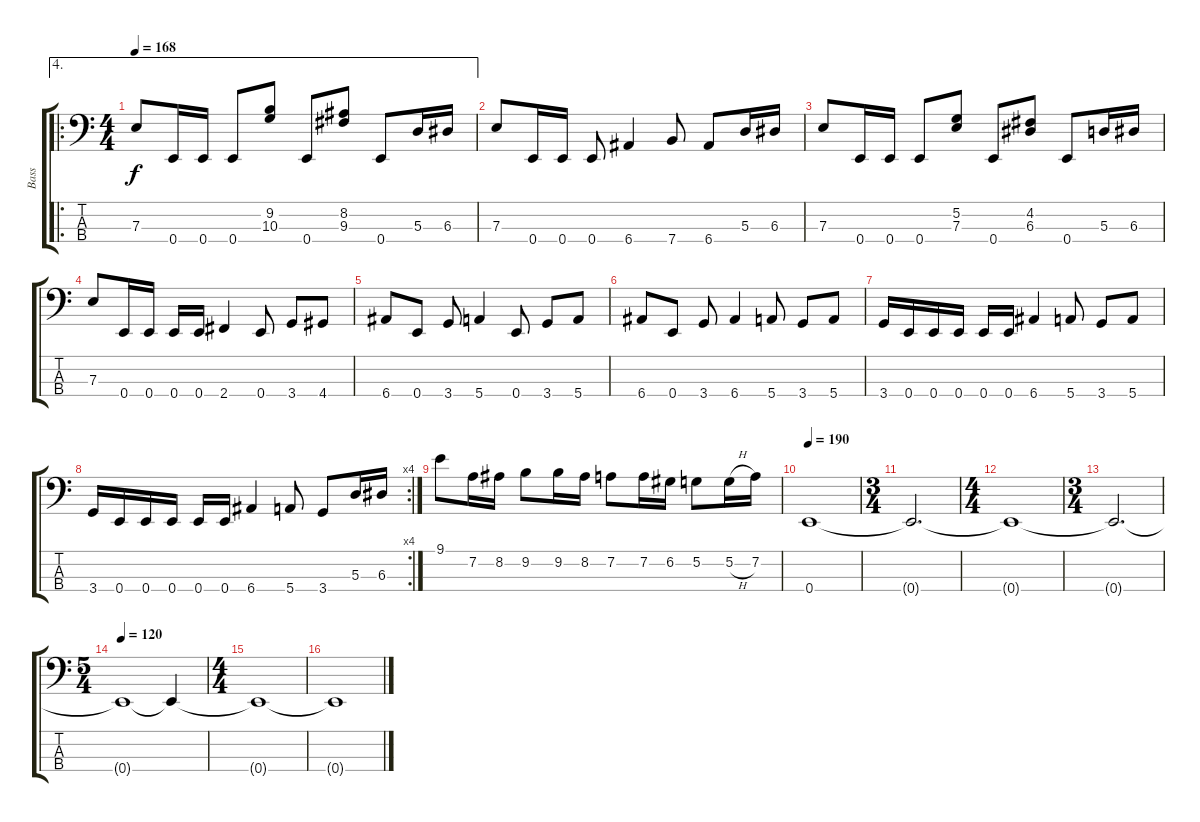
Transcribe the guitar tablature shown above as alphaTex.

\track ("Bass" "Bass") {instrument electricbasspick}
\staff {score tabs}
\tuning (G2 D2 A1 E1) {hide}
\ae 4
\ro
\ts (4 4)
\tempo 168
\clef f4
\ks c
7.3.8{dy f} 0.4.16 0.4.16 0.4.8 (9.2 10.3).8 0.4.8 (8.2 9.3).8 0.4.8 5.3.16 6.3.16 |
7.3.8 0.4.16 0.4.16 0.4.8 6.4.4 7.4.8 6.4.8 5.3.16 6.3.16 |
7.3.8 0.4.16 0.4.16 0.4.8 (5.2 7.3).8 0.4.8 (4.2 6.3).8 0.4.8 5.3.16 6.3.16 |
7.3.8 0.4.16 0.4.16 0.4.16 0.4.16 2.4.4 0.4.8 3.4.8 4.4.8 |
6.4.8 0.4.8 3.4.8 5.4.4 0.4.8 3.4.8 5.4.8 |
6.4.8 0.4.8 3.4.8 6.4.4 5.4.8 3.4.8 5.4.8 |
3.4.16 0.4.16 0.4.16 0.4.16 0.4.16 0.4.16 6.4.4 5.4.8 3.4.8 5.4.8 |
\rc 4
3.4.16 0.4.16 0.4.16 0.4.16 0.4.16 0.4.16 6.4.4 5.4.8 3.4.8 5.3.16 6.3.16 |
9.1.8 7.2.16 8.2.16 9.2.8 9.2.16 8.2.16 7.2.8 7.2.16 6.2.16 5.2.8 5.2{h}.16 7.2.16 |
\tempo 190
0.4.1 |
\ts (3 4)
0.4{t}.2{d} |
\ts (4 4)
0.4{t}.1 |
\ts (3 4)
0.4{t}.2{d} |
\ts (5 4)
\tempo 120
0.4{t}.1 0.4{t}.4 |
\ts (4 4)
0.4{t}.1 |
0.4{t}.1
